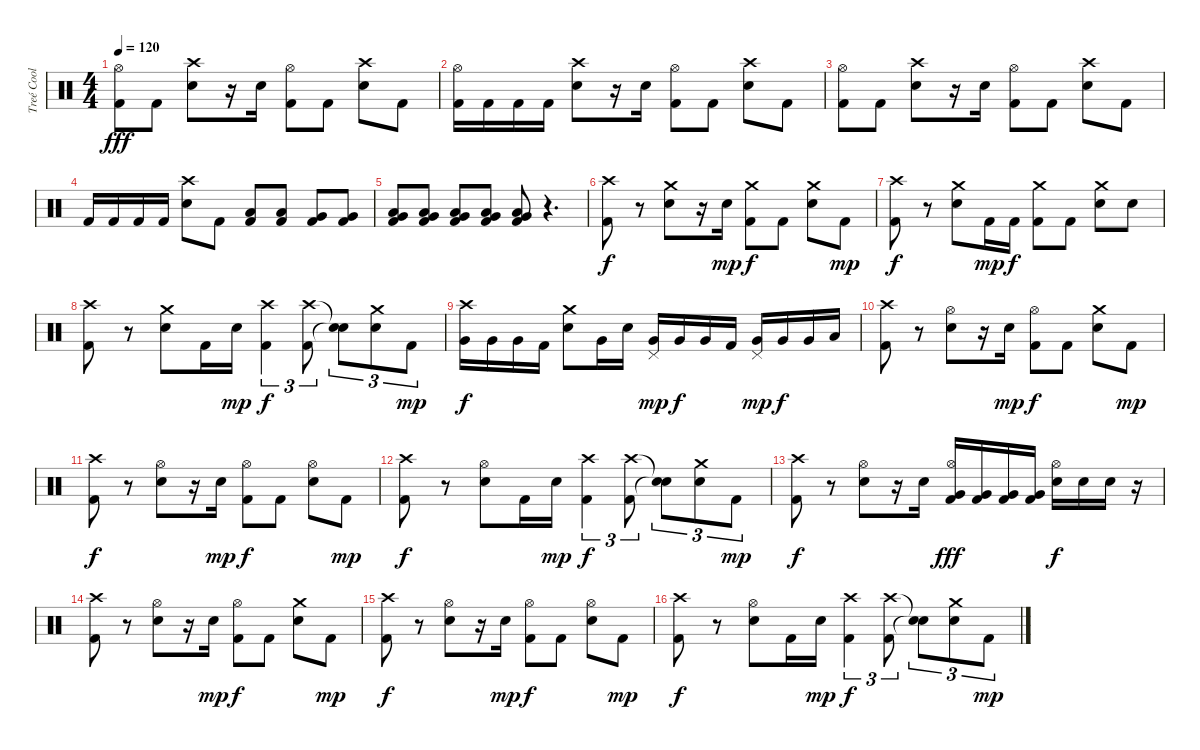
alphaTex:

\track ("Treé Cool" "Treé Cool") {instrument percussion}
\staff {score}
\articulation defaults
\ts (4 4)
\tempo 120
\clef neutral
\ks c
("Kick (hit) 2" "Hi-Hat (open)").8{dy fff} "Kick (hit) 2".8 ("Electric Snare (hit)" "Crash high (hit)").8 r.16 "Electric Snare (hit)".16 ("Kick (hit) 2" "Hi-Hat (open)").8 "Kick (hit) 2".8 ("Electric Snare (hit)" "Crash high (hit)").8 "Kick (hit) 2".8 |
("Kick (hit) 2" "Hi-Hat (open)").16 "Kick (hit) 2".16 "Kick (hit) 2".16 "Kick (hit) 2".16 ("Electric Snare (hit)" "Crash high (hit)").8 r.16 "Electric Snare (hit)".16 ("Kick (hit) 2" "Hi-Hat (open)").8 "Kick (hit) 2".8 ("Electric Snare (hit)" "Crash high (hit)").8 "Kick (hit) 2".8 |
("Kick (hit) 2" "Hi-Hat (open)").8 "Kick (hit) 2".8 ("Electric Snare (hit)" "Crash high (hit)").8 r.16 "Electric Snare (hit)".16 ("Kick (hit) 2" "Hi-Hat (open)").8 "Kick (hit) 2".8 ("Electric Snare (hit)" "Crash high (hit)").8 "Kick (hit) 2".8 |
"Kick (hit) 2".16 "Kick (hit) 2".16 "Kick (hit) 2".16 "Kick (hit) 2".16 ("Electric Snare (hit)" "Crash high (hit)").8 "Kick (hit) 2".8 ("Kick (hit) 2" "Low Floor Tom (hit)").8 ("Kick (hit) 2" "Low Floor Tom (hit)").8 ("Kick (hit) 2" "Very Low Tom (hit)").8 ("Kick (hit) 2" "Very Low Tom (hit)").8 |
("Kick (hit) 2" "Very Low Tom (hit)" "Low Floor Tom (hit)").8 ("Kick (hit) 2" "Very Low Tom (hit)" "Low Floor Tom (hit)").8 ("Kick (hit) 2" "Very Low Tom (hit)" "Low Floor Tom (hit)").8 ("Kick (hit) 2" "Very Low Tom (hit)" "Low Floor Tom (hit)").8 ("Kick (hit) 2" "Very Low Tom (hit)" "Low Floor Tom (hit)").8 r.4{d} |
("Kick (hit) 2" "Crash high (hit)").8{dy f} r.8 ("Electric Snare (hit)" "Crash medium (hit)").8 r.16 "Snare (hit) 2".16{dy mp} ("Kick (hit) 2" "Crash medium (hit)").8{dy f} "Kick (hit) 2".8 ("Electric Snare (hit)" "Crash medium (hit)").8 "Kick (hit) 2".8{dy mp} |
("Kick (hit) 2" "Crash high (hit)").8{dy f} r.8 ("Electric Snare (hit)" "Crash medium (hit)").8 "Kick (hit) 2".16{dy mp} "Kick (hit) 2".16{dy f} ("Kick (hit) 2" "Crash medium (hit)").8 "Kick (hit) 2".8 ("Electric Snare (hit)" "Crash medium (hit)").8 "Electric Snare (hit)".8 |
("Kick (hit) 2" "Crash high (hit)").8 r.8 ("Electric Snare (hit)" "Crash medium (hit)").8 "Kick (hit) 2".16 "Snare (hit) 2".16{dy mp} ("Kick (hit) 2" "Crash high (hit)").4{tu (3 2) dy f} ("Kick (hit) 2" "Crash high (hit)").8{tu (3 2)} ("Snare (hit)"{t} "Snare (hit)"{t}).8{tu (3 2)} ("Electric Snare (hit)" "Crash medium (hit)").8{tu (3 2)} "Kick (hit) 2".8{tu (3 2) dy mp} |
("Very Low Tom (hit)" "Crash high (hit)").16{dy f} "Very Low Tom (hit)".16 "Very Low Tom (hit)".16 "Kick (hit) 2".16 ("Electric Snare (hit)" "Crash medium (hit)").8 "Very Low Tom (hit)".16 "Electric Snare (hit)".16 ("Very Low Tom (hit)" "Pedal Hi-Hat (hit)").16{dy mp} "Very Low Tom (hit)".16{dy f} "Very Low Tom (hit)".16 "Kick (hit) 2".16 ("Very Low Tom (hit)" "Pedal Hi-Hat (hit)").16{dy mp} "Very Low Tom (hit)".16{dy f} "Very Low Tom (hit)".16 "Low Floor Tom (hit)".16 |
("Kick (hit) 2" "Crash high (hit)").8 r.8 ("Electric Snare (hit)" "Hi-Hat (open)").8 r.16 "Snare (hit) 2".16{dy mp} ("Kick (hit) 2" "Hi-Hat (open)").8{dy f} "Kick (hit) 2".8 ("Electric Snare (hit)" "Crash medium (hit)").8 "Kick (hit) 2".8{dy mp} |
("Kick (hit) 2" "Crash high (hit)").8{dy f} r.8 ("Electric Snare (hit)" "Hi-Hat (open)").8 r.16 "Snare (hit) 2".16{dy mp} ("Kick (hit) 2" "Hi-Hat (open)").8{dy f} "Kick (hit) 2".8 ("Electric Snare (hit)" "Hi-Hat (open)").8 "Kick (hit) 2".8{dy mp} |
("Kick (hit) 2" "Crash high (hit)").8{dy f} r.8 ("Electric Snare (hit)" "Hi-Hat (open)").8 "Kick (hit) 2".16 "Snare (hit) 2".16{dy mp} ("Kick (hit) 2" "Crash high (hit)").4{tu (3 2) dy f} ("Kick (hit) 2" "Crash high (hit)").8{tu (3 2)} ("Snare (hit)"{t} "Snare (hit)"{t}).8{tu (3 2)} ("Electric Snare (hit)" "Crash medium (hit)").8{tu (3 2)} "Kick (hit) 2".8{tu (3 2) dy mp} |
("Kick (hit) 2" "Crash high (hit)").8{dy f} r.8 ("Electric Snare (hit)" "Hi-Hat (open)").8 r.16 "Snare (hit) 2".16 ("Kick (hit) 2" "Very Low Tom (hit)" "Hi-Hat (open)").16{dy fff} ("Kick (hit) 2" "Very Low Tom (hit)").16 ("Kick (hit) 2" "Very Low Tom (hit)").16 ("Kick (hit) 2" "Very Low Tom (hit)").16 ("Electric Snare (hit)" "Hi-Hat (open)").16{dy f} "Electric Snare (hit)".16 "Electric Snare (hit)".16 r.16 |
("Kick (hit) 2" "Crash high (hit)").8 r.8 ("Electric Snare (hit)" "Hi-Hat (open)").8 r.16 "Snare (hit) 2".16{dy mp} ("Kick (hit) 2" "Hi-Hat (open)").8{dy f} "Kick (hit) 2".8 ("Electric Snare (hit)" "Crash medium (hit)").8 "Kick (hit) 2".8{dy mp} |
("Kick (hit) 2" "Crash high (hit)").8{dy f} r.8 ("Electric Snare (hit)" "Hi-Hat (open)").8 r.16 "Snare (hit) 2".16{dy mp} ("Kick (hit) 2" "Hi-Hat (open)").8{dy f} "Kick (hit) 2".8 ("Electric Snare (hit)" "Hi-Hat (open)").8 "Kick (hit) 2".8{dy mp} |
("Kick (hit) 2" "Crash high (hit)").8{dy f} r.8 ("Electric Snare (hit)" "Hi-Hat (open)").8 "Kick (hit) 2".16 "Snare (hit) 2".16{dy mp} ("Kick (hit) 2" "Crash high (hit)").4{tu (3 2) dy f} ("Kick (hit) 2" "Crash high (hit)").8{tu (3 2)} ("Snare (hit)"{t} "Snare (hit)"{t}).8{tu (3 2)} ("Electric Snare (hit)" "Crash medium (hit)").8{tu (3 2)} "Kick (hit) 2".8{tu (3 2) dy mp}
